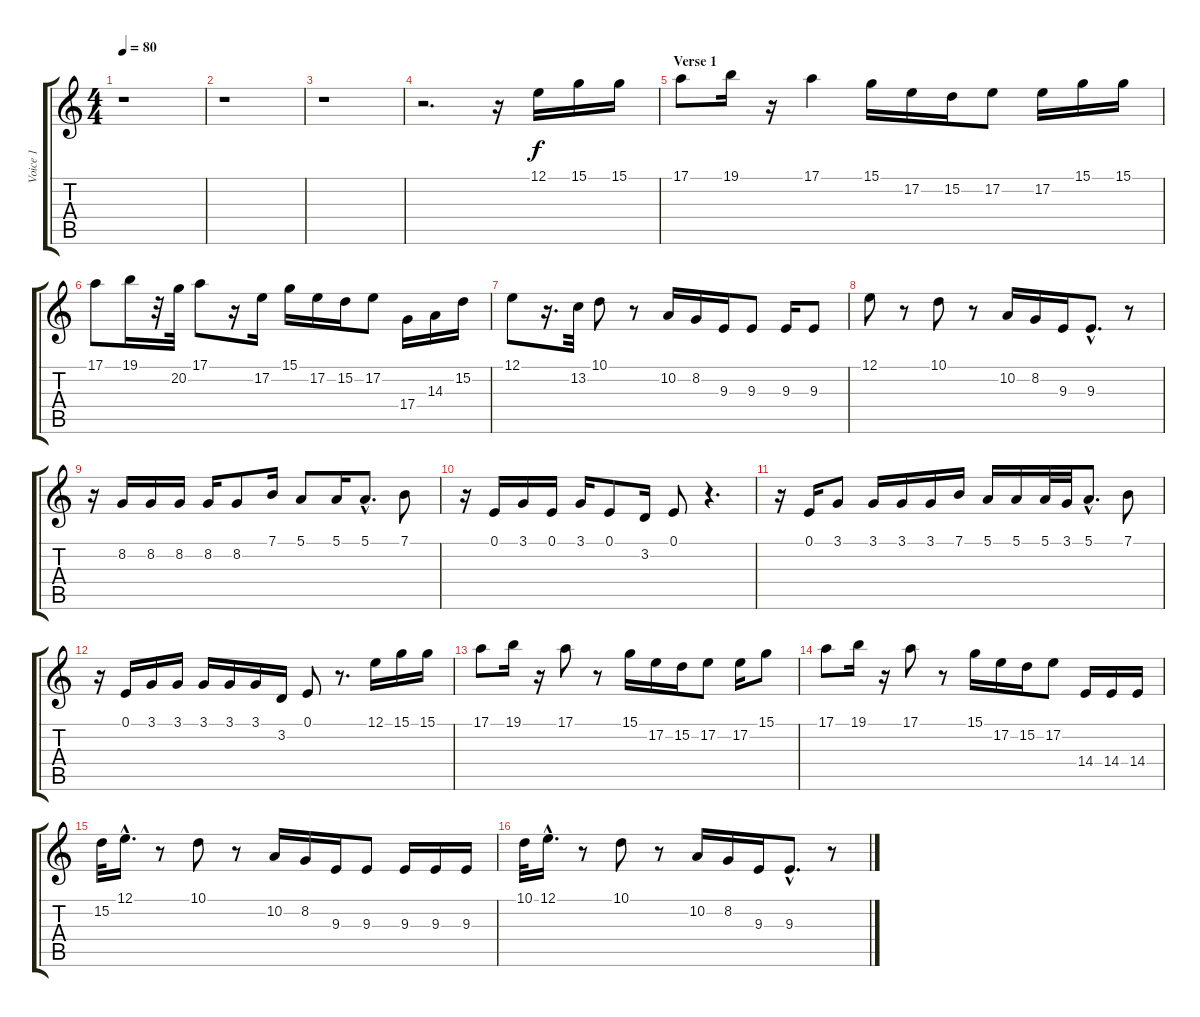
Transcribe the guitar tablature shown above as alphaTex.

\track ("Voice 1" "Voice 1") {instrument lead2sawtooth}
\staff {score tabs}
\tuning (E4 B3 G3 D3 A2 E2) {hide}
\ts (4 4)
\tempo 80
\clef g2
\ks c
r.1{dy ff} |
r.1 |
r.1 |
r.2{d} r.16 12.1.16{dy f} 15.1.16 15.1.16 |
\section ("" "Verse 1")
17.1.8 19.1.16 r.16 17.1.4 15.1.16 17.2.16 15.2.16 17.2.8 17.2.16 15.1.16 15.1.16 |
17.1.8 19.1.16 r.32 20.2.32 17.1.8 r.16 17.2.16 15.1.16 17.2.16 15.2.16 17.2.8 17.4.16 14.3.16 15.2.16 |
12.1.8 r.16{d} 13.2.32 10.1.8 r.8 10.2.16 8.2.16 9.3.16 9.3.8 9.3.16 9.3.8 |
12.1.8 r.8 10.1.8 r.8 10.2.16 8.2.16 9.3.16 9.3{hac}.8{d} r.8 |
r.16 8.2.16 8.2.16 8.2.16 8.2.16 8.2.8 7.1.16 5.1.8 5.1.16 5.1{hac}.8{d} 7.1.8 |
r.16 0.1.16 3.1.16 0.1.16 3.1.16 0.1.8 3.2.16 0.1.8 r.4{d} |
r.16 0.1.16 3.1.8 3.1.16 3.1.16 3.1.16 7.1.16 5.1.16 5.1.16 5.1.32 3.1.32 5.1{hac}.8{d} 7.1.8 |
r.16 0.1.16 3.1.16 3.1.16 3.1.16 3.1.16 3.1.16 3.2.16 0.1.8 r.8{d} 12.1.16 15.1.16 15.1.16 |
17.1.8 19.1.16 r.16 17.1.8 r.8 15.1.16 17.2.16 15.2.16 17.2.8 17.2.16 15.1.8 |
17.1.8 19.1.16 r.16 17.1.8 r.8 15.1.16 17.2.16 15.2.16 17.2.8 14.4.16 14.4.16 14.4.16 |
15.2.32 12.1{hac}.16{d} r.8 10.1.8 r.8 10.2.16 8.2.16 9.3.16 9.3.8 9.3.16 9.3.16 9.3.16 |
10.1.32 12.1{hac}.16{d} r.8 10.1.8 r.8 10.2.16 8.2.16 9.3.16 9.3{hac}.8{d} r.8
